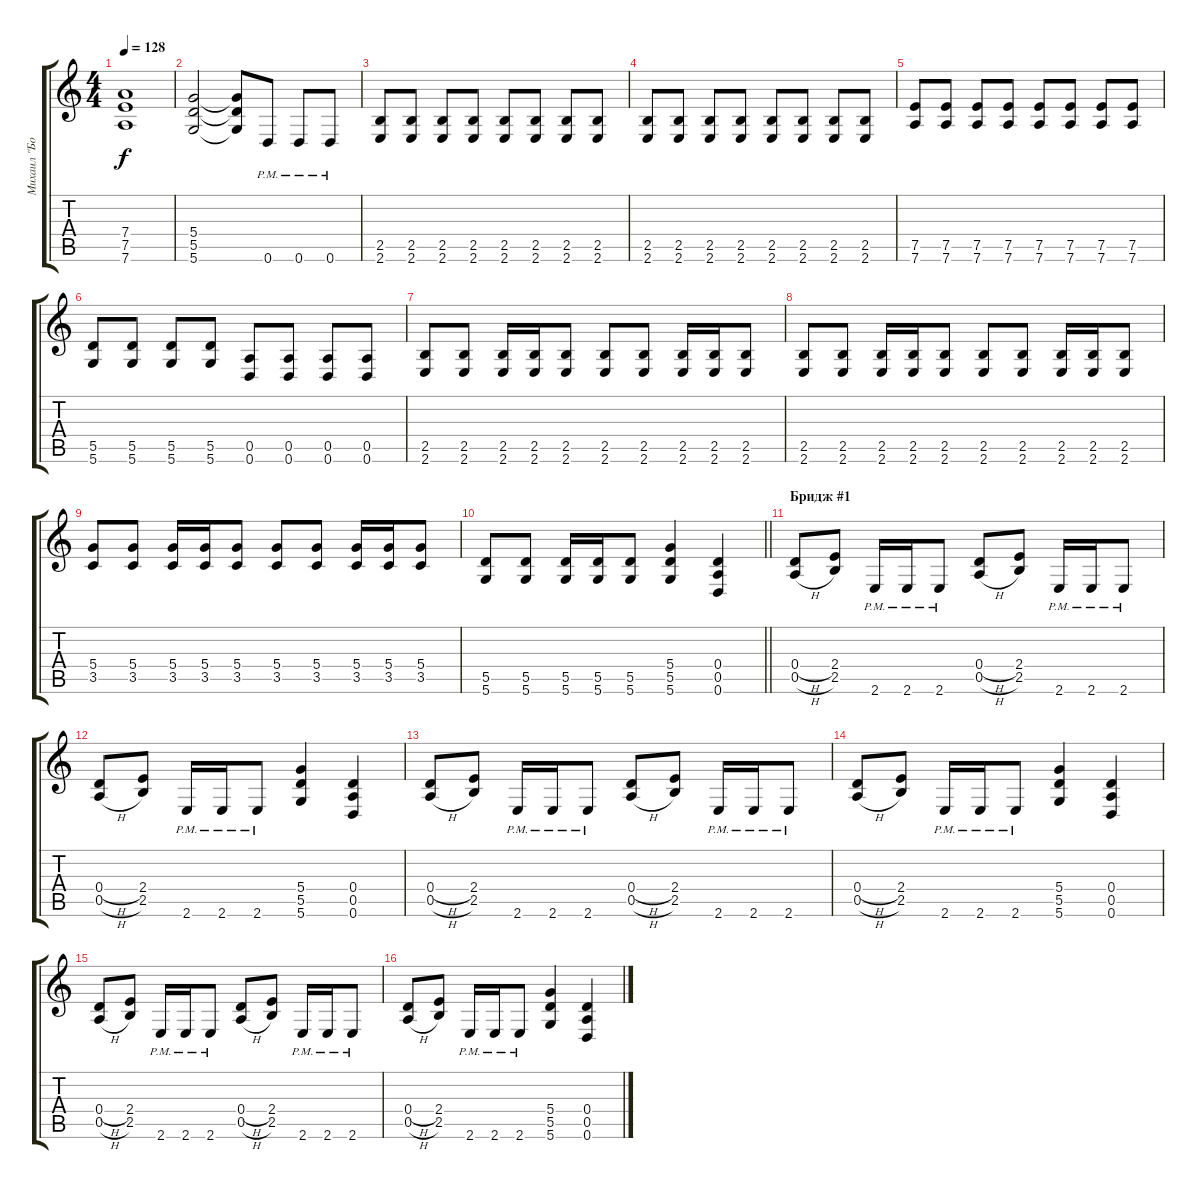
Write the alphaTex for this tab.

\track ("Михаил \"Боров\" Чернышов" "Михаил \"Бо") {instrument distortionguitar}
\staff {score tabs}
\tuning (E4 B3 G3 D3 A2 D2) {hide}
\ts (4 4)
\tempo 128
\clef g2
\ks c
(7.4 7.5 7.6).1{dy f} |
(5.4 5.5 5.6).2 (5.4{t} 5.5{t} 5.6{t}).8 0.6{pm}.8 0.6{pm}.8 0.6{pm}.8 |
(2.5 2.6).8 (2.5 2.6).8 (2.5 2.6).8 (2.5 2.6).8 (2.5 2.6).8 (2.5 2.6).8 (2.5 2.6).8 (2.5 2.6).8 |
(2.5 2.6).8 (2.5 2.6).8 (2.5 2.6).8 (2.5 2.6).8 (2.5 2.6).8 (2.5 2.6).8 (2.5 2.6).8 (2.5 2.6).8 |
(7.5 7.6).8 (7.5 7.6).8 (7.5 7.6).8 (7.5 7.6).8 (7.5 7.6).8 (7.5 7.6).8 (7.5 7.6).8 (7.5 7.6).8 |
(5.5 5.6).8 (5.5 5.6).8 (5.5 5.6).8 (5.5 5.6).8 (0.5 0.6).8 (0.5 0.6).8 (0.5 0.6).8 (0.5 0.6).8 |
(2.5 2.6).8 (2.5 2.6).8 (2.5 2.6).16 (2.5 2.6).16 (2.5 2.6).8 (2.5 2.6).8 (2.5 2.6).8 (2.5 2.6).16 (2.5 2.6).16 (2.5 2.6).8 |
(2.5 2.6).8 (2.5 2.6).8 (2.5 2.6).16 (2.5 2.6).16 (2.5 2.6).8 (2.5 2.6).8 (2.5 2.6).8 (2.5 2.6).16 (2.5 2.6).16 (2.5 2.6).8 |
(5.4 3.5).8 (5.4 3.5).8 (5.4 3.5).16 (5.4 3.5).16 (5.4 3.5).8 (5.4 3.5).8 (5.4 3.5).8 (5.4 3.5).16 (5.4 3.5).16 (5.4 3.5).8 |
\barLineRight lightlight
(5.5 5.6).8 (5.5 5.6).8 (5.5 5.6).16 (5.5 5.6).16 (5.5 5.6).8 (5.4 5.5 5.6).4 (0.4 0.5 0.6).4 |
\section ("" "Бридж #1")
(0.4{h} 0.5{h}).8 (2.4 2.5).8 2.6{pm}.16 2.6{pm}.16 2.6{pm}.8 (0.4{h} 0.5{h}).8 (2.4 2.5).8 2.6{pm}.16 2.6{pm}.16 2.6{pm}.8 |
(0.4{h} 0.5{h}).8 (2.4 2.5).8 2.6{pm}.16 2.6{pm}.16 2.6{pm}.8 (5.4 5.5 5.6).4 (0.4 0.5 0.6).4 |
(0.4{h} 0.5{h}).8 (2.4 2.5).8 2.6{pm}.16 2.6{pm}.16 2.6{pm}.8 (0.4{h} 0.5{h}).8 (2.4 2.5).8 2.6{pm}.16 2.6{pm}.16 2.6{pm}.8 |
(0.4{h} 0.5{h}).8 (2.4 2.5).8 2.6{pm}.16 2.6{pm}.16 2.6{pm}.8 (5.4 5.5 5.6).4 (0.4 0.5 0.6).4 |
(0.4{h} 0.5{h}).8 (2.4 2.5).8 2.6{pm}.16 2.6{pm}.16 2.6{pm}.8 (0.4{h} 0.5{h}).8 (2.4 2.5).8 2.6{pm}.16 2.6{pm}.16 2.6{pm}.8 |
(0.4{h} 0.5{h}).8 (2.4 2.5).8 2.6{pm}.16 2.6{pm}.16 2.6{pm}.8 (5.4 5.5 5.6).4 (0.4 0.5 0.6).4
